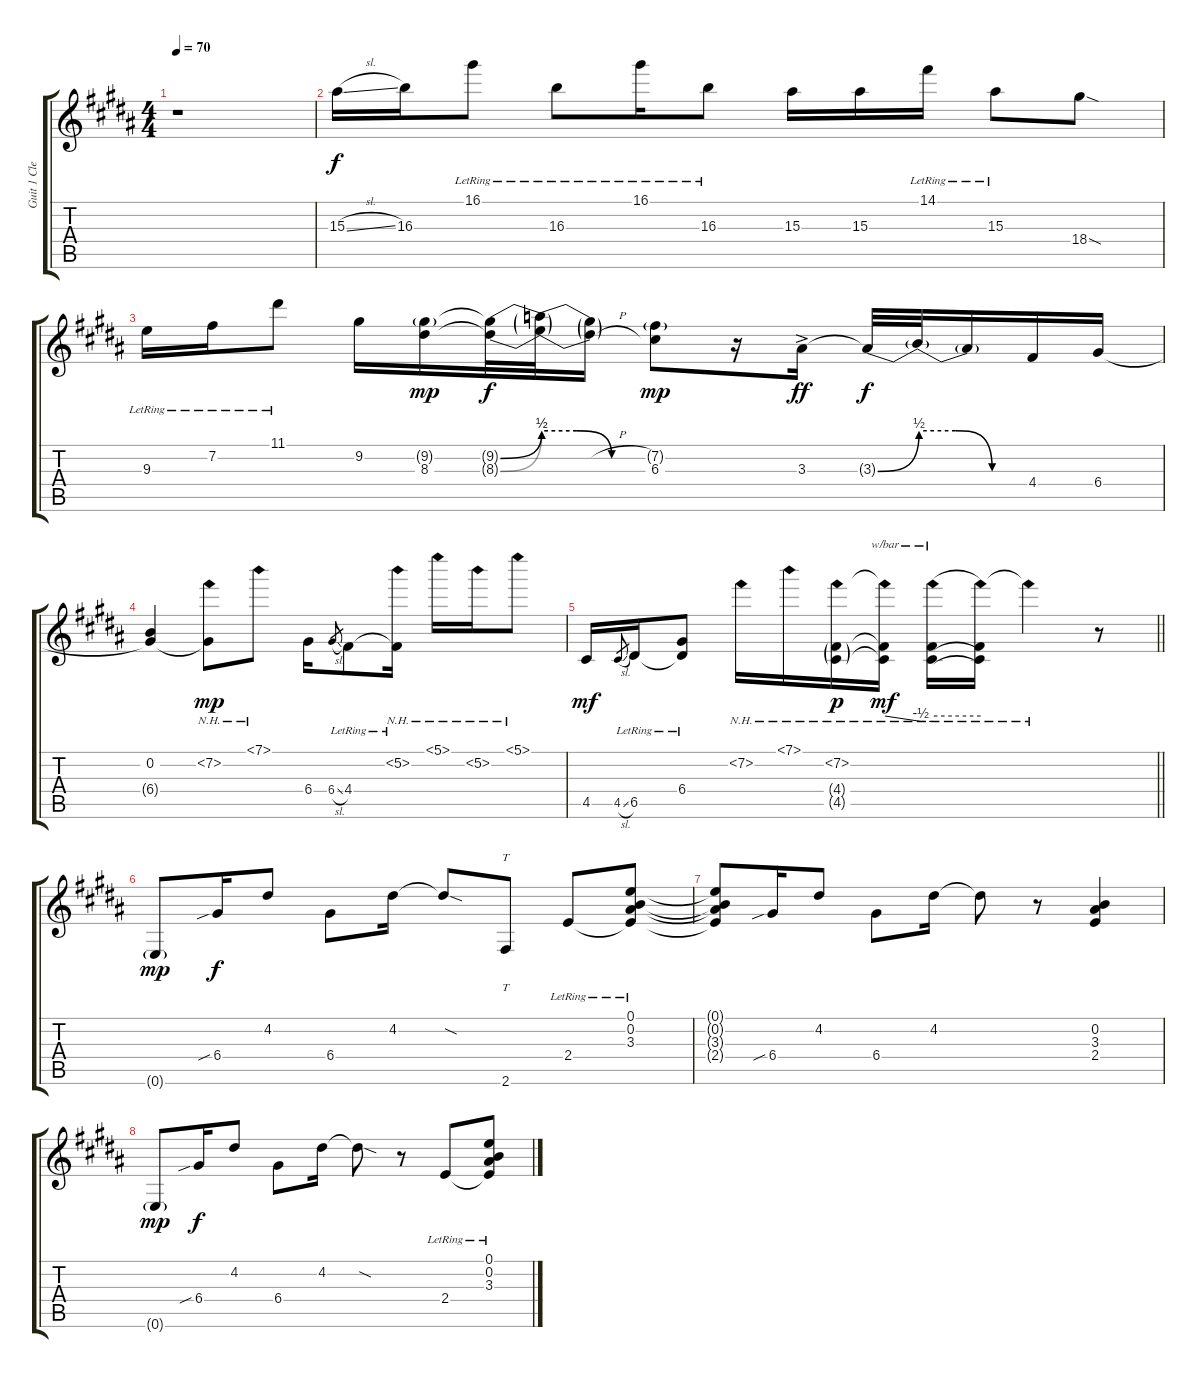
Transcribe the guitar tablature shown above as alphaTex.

\track ("Guit 1 Clean" "Guit 1 Cle") {instrument electricguitarclean}
\staff {score tabs}
\tuning (E4 B3 G3 D3 A2 E2) {hide}
\ts (4 4)
\tempo 70
\clef g2
\ks b
r.1{dy f instrument electricguitarclean} |
\ks g#minor
15.3{sl}.16 16.3.16 16.1{lr}.8 16.3{lr}.8 16.1{lr}.16 16.3{lr}.8 15.3.16 15.3.16 14.1{lr}.16 15.3{lr}.8 18.4{sod}.8 |
9.3{lr}.16 7.2{lr}.16 11.1{lr}.8 9.2.16 (9.2{g} 8.3).16{dy mp} (9.2{be (bend 0 0 60 2) t} 8.3{be (bend 0 0 60 2) t}).32{dy f} (9.2{be (custom 0 2 20 2 40 0 60 0) t} 8.3{be (custom 0 2 20 2 40 0 60 0) t}).32 (9.2{h t} 8.3{h t}).16 (7.2{g} 6.3).8{dy mp} r.16 3.3{ac}.16{dy ff} 3.3{be (bend 0 0 60 2) t}.32{dy f} 3.3{be (custom 0 2 20 2 40 0 60 0) t}.32 3.3{t}.16 4.4.16 6.4.16 |
\ks b
(0.2 6.4{t}).4 (7.2{nh} 6.4{t}).8{dy mp} 7.1{nh}.8 6.4.16 6.4{sl}.8{gr} 4.4{lr}.8 (5.2{nh lr} 4.4{t}).16 5.1{nh}.16 5.2{nh}.16 5.1{nh}.8 |
\barLineRight lightlight
\ks g#minor
4.5.16{dy mf} 4.5{sl}.8{gr} 6.5{lr}.16 (6.4{lr} 6.5{t}).8 7.2{nh}.16 7.1{nh}.16 (7.2{nh} 4.4{g} 4.5{g}).16{dy p} (7.2{nh t} 4.4{t} 4.5{t}).16{tbe (custom default 0 0 45 -2 60 -2) dy mf} (7.2{nh t} 4.4{t} 4.5{t}).16{tbe (hold default 0 0 60 0)} (7.2{nh t} 4.4{t} 4.5{t}).16 7.2{nh t}.4 r.8 |
\ks b
0.6{g}.8{dy mp} 6.4{sib}.16{dy f} 4.2.8 6.4.8 4.2.16 4.2{sod t}.8 2.6.8{tt} 2.4{lr}.8 (0.1{lr} 0.2{lr} 3.3{lr} 2.4{t}).8 |
\ks g#minor
(0.1{t} 0.2{t} 3.3{t} 2.4{t}).8 6.4{sib}.16 4.2.8 6.4.8 4.2.16 4.2{t}.8 r.8 (0.2 3.3 2.4).4 |
0.6{g}.8{dy mp} 6.4{sib}.16{dy f} 4.2.8 6.4.8 4.2.16 4.2{sod t}.8 r.8 2.4{lr}.8 (0.1{lr} 0.2{lr} 3.3{lr} 2.4{t}).8
